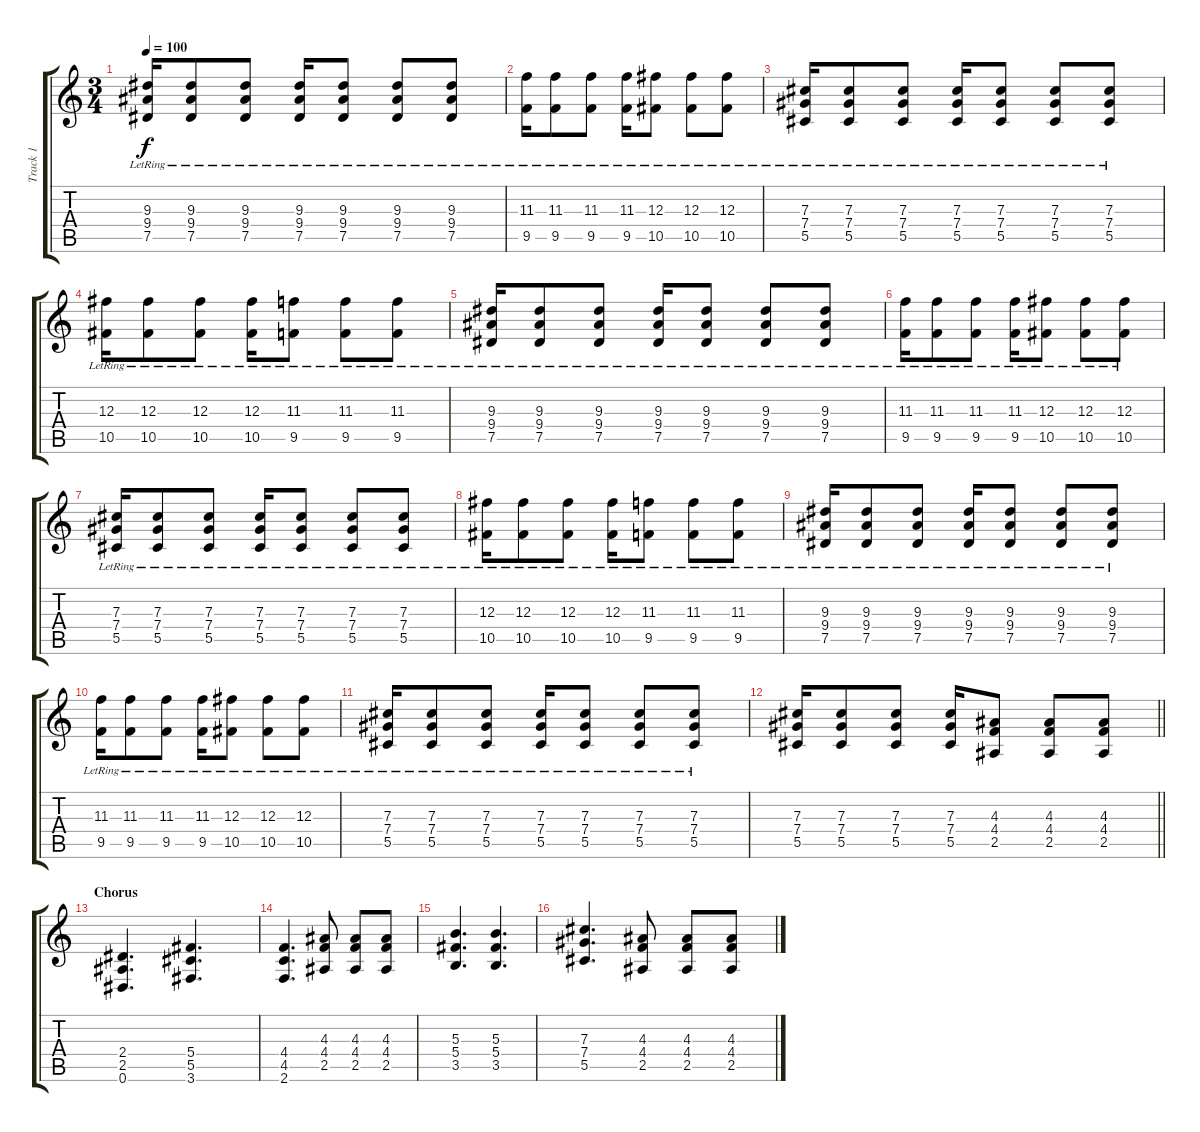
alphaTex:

\track ("Track 1" "Track 1") {instrument overdrivenguitar}
\staff {score tabs}
\tuning (Eb4 Bb3 Gb3 Db3 Ab2 Eb2) {hide}
\ts (3 4)
\tempo 100
\clef g2
\ks c
(9.3{lr} 9.4{lr} 7.5{lr}).16{dy f} (9.3{lr} 9.4{lr} 7.5{lr}).8 (9.3{lr} 9.4{lr} 7.5{lr}).8 (9.3{lr} 9.4{lr} 7.5{lr}).16 (9.3{lr} 9.4{lr} 7.5{lr}).8 (9.3{lr} 9.4{lr} 7.5{lr}).8 (9.3{lr} 9.4{lr} 7.5{lr}).8 |
(11.3{lr} 9.5{lr}).16 (11.3{lr} 9.5{lr}).8 (11.3{lr} 9.5{lr}).8 (11.3{lr} 9.5{lr}).16 (12.3{lr} 10.5{lr}).8 (12.3{lr} 10.5{lr}).8 (12.3{lr} 10.5{lr}).8 |
(7.3{lr} 7.4{lr} 5.5{lr}).16 (7.3{lr} 7.4{lr} 5.5{lr}).8 (7.3{lr} 7.4{lr} 5.5{lr}).8 (7.3{lr} 7.4{lr} 5.5{lr}).16 (7.3{lr} 7.4{lr} 5.5{lr}).8 (7.3{lr} 7.4{lr} 5.5{lr}).8 (7.3{lr} 7.4{lr} 5.5{lr}).8 |
(12.3{lr} 10.5{lr}).16 (12.3{lr} 10.5{lr}).8 (12.3{lr} 10.5{lr}).8 (12.3{lr} 10.5{lr}).16 (11.3{lr} 9.5{lr}).8 (11.3{lr} 9.5{lr}).8 (11.3{lr} 9.5{lr}).8 |
(9.3{lr} 9.4{lr} 7.5{lr}).16 (9.3{lr} 9.4{lr} 7.5{lr}).8 (9.3{lr} 9.4{lr} 7.5{lr}).8 (9.3{lr} 9.4{lr} 7.5{lr}).16 (9.3{lr} 9.4{lr} 7.5{lr}).8 (9.3{lr} 9.4{lr} 7.5{lr}).8 (9.3{lr} 9.4{lr} 7.5{lr}).8 |
(11.3{lr} 9.5{lr}).16 (11.3{lr} 9.5{lr}).8 (11.3{lr} 9.5{lr}).8 (11.3{lr} 9.5{lr}).16 (12.3{lr} 10.5{lr}).8 (12.3{lr} 10.5{lr}).8 (12.3{lr} 10.5{lr}).8 |
(7.3{lr} 7.4{lr} 5.5{lr}).16 (7.3{lr} 7.4{lr} 5.5{lr}).8 (7.3{lr} 7.4{lr} 5.5{lr}).8 (7.3{lr} 7.4{lr} 5.5{lr}).16 (7.3{lr} 7.4{lr} 5.5{lr}).8 (7.3{lr} 7.4{lr} 5.5{lr}).8 (7.3{lr} 7.4{lr} 5.5{lr}).8 |
(12.3{lr} 10.5{lr}).16 (12.3{lr} 10.5{lr}).8 (12.3{lr} 10.5{lr}).8 (12.3{lr} 10.5{lr}).16 (11.3{lr} 9.5{lr}).8 (11.3{lr} 9.5{lr}).8 (11.3{lr} 9.5{lr}).8 |
(9.3{lr} 9.4{lr} 7.5{lr}).16 (9.3{lr} 9.4{lr} 7.5{lr}).8 (9.3{lr} 9.4{lr} 7.5{lr}).8 (9.3{lr} 9.4{lr} 7.5{lr}).16 (9.3{lr} 9.4{lr} 7.5{lr}).8 (9.3{lr} 9.4{lr} 7.5{lr}).8 (9.3{lr} 9.4{lr} 7.5{lr}).8 |
(11.3{lr} 9.5{lr}).16 (11.3{lr} 9.5{lr}).8 (11.3{lr} 9.5{lr}).8 (11.3{lr} 9.5{lr}).16 (12.3{lr} 10.5{lr}).8 (12.3{lr} 10.5{lr}).8 (12.3{lr} 10.5{lr}).8 |
(7.3{lr} 7.4{lr} 5.5{lr}).16 (7.3{lr} 7.4{lr} 5.5{lr}).8 (7.3{lr} 7.4{lr} 5.5{lr}).8 (7.3{lr} 7.4{lr} 5.5{lr}).16 (7.3{lr} 7.4{lr} 5.5{lr}).8 (7.3{lr} 7.4{lr} 5.5{lr}).8 (7.3{lr} 7.4{lr} 5.5{lr}).8 |
\barLineRight lightlight
(7.3 7.4 5.5).16{volume 13 instrument overdrivenguitar} (7.3 7.4 5.5).8 (7.3 7.4 5.5).8 (7.3 7.4 5.5).16 (4.3 4.4 2.5).8 (4.3 4.4 2.5).8 (4.3 4.4 2.5).8 |
\section ("" "Chorus")
(2.4 2.5 0.6).4{d} (5.4 5.5 3.6).4{d} |
(4.4 4.5 2.6).4{d} (4.3 4.4 2.5).8 (4.3 4.4 2.5).8 (4.3 4.4 2.5).8 |
(5.3 5.4 3.5).4{d} (5.3 5.4 3.5).4{d} |
(7.3 7.4 5.5).4{d} (4.3 4.4 2.5).8 (4.3 4.4 2.5).8 (4.3 4.4 2.5).8
